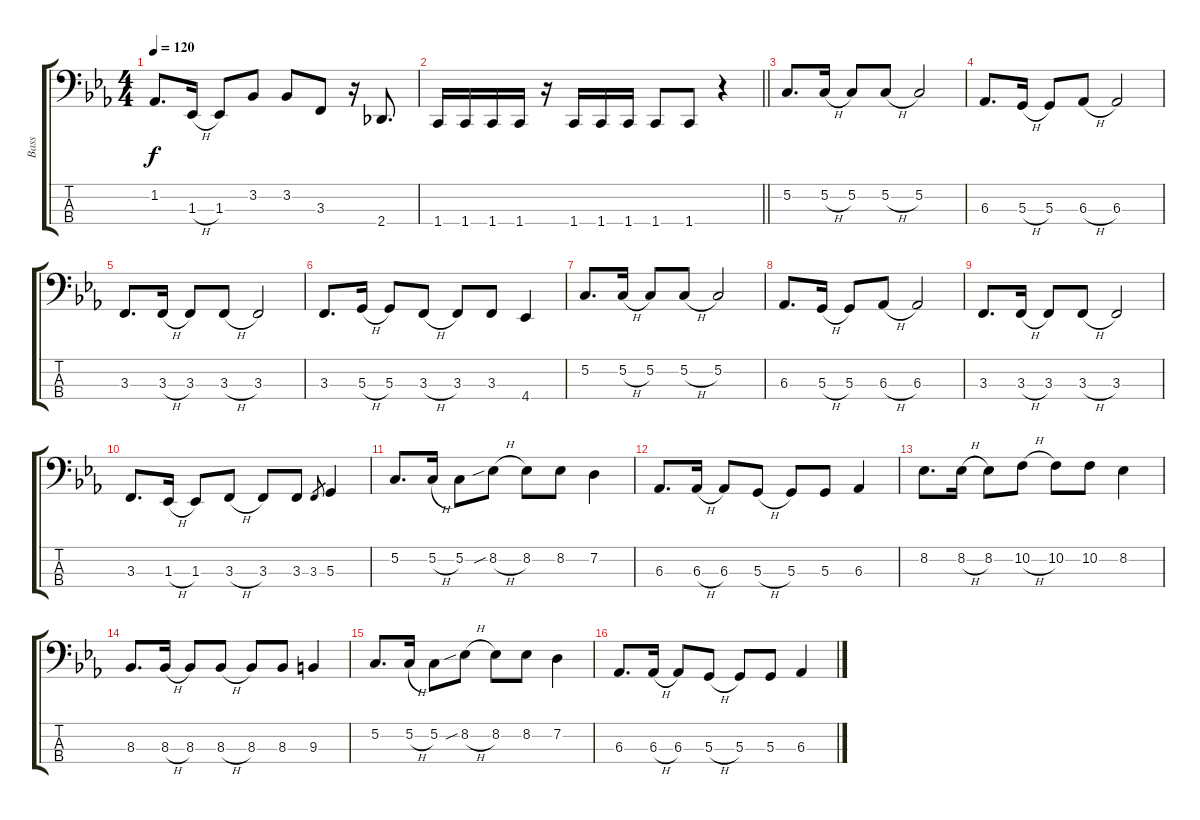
\track ("Bass" "Bass") {instrument electricbasspick}
\staff {score tabs}
\tuning (C2 G1 D1 B0) {hide}
\ts (4 4)
\tempo 120
\clef f4
\ks eb
1.2.8{d dy f} 1.3{h}.16 1.3.8 3.2.8 3.2.8 3.3.8 r.16 2.4.8{d} |
\barLineRight lightlight
1.4.16 1.4.16 1.4.16 1.4.16 r.16 1.4.16 1.4.16 1.4.16 1.4.8 1.4.8 r.4 |
5.2.8{d} 5.2{h}.16 5.2.8 5.2{h}.8 5.2.2 |
6.3.8{d} 5.3{h}.16 5.3.8 6.3{h}.8 6.3.2 |
3.3.8{d} 3.3{h}.16 3.3.8 3.3{h}.8 3.3.2 |
3.3.8{d} 5.3{h}.16 5.3.8 3.3{h}.8 3.3.8 3.3.8 4.4.4 |
5.2.8{d} 5.2{h}.16 5.2.8 5.2{h}.8 5.2.2 |
6.3.8{d} 5.3{h}.16 5.3.8 6.3{h}.8 6.3.2 |
3.3.8{d} 3.3{h}.16 3.3.8 3.3{h}.8 3.3.2 |
3.3.8{d} 1.3{h}.16 1.3.8 3.3{h}.8 3.3.8 3.3.8 3.3.8{gr} 5.3.4 |
5.2.8{d} 5.2{h}.16 5.2.8 8.2{sib h}.8 8.2.8 8.2.8 7.2.4 |
6.3.8{d} 6.3{h}.16 6.3.8 5.3{h}.8 5.3.8 5.3.8 6.3.4 |
8.2.8{d} 8.2{h}.16 8.2.8 10.2{h}.8 10.2.8 10.2.8 8.2.4 |
8.3.8{d} 8.3{h}.16 8.3.8 8.3{h}.8 8.3.8 8.3.8 9.3.4 |
5.2.8{d} 5.2{h}.16 5.2.8 8.2{sib h}.8 8.2.8 8.2.8 7.2.4 |
6.3.8{d} 6.3{h}.16 6.3.8 5.3{h}.8 5.3.8 5.3.8 6.3.4
